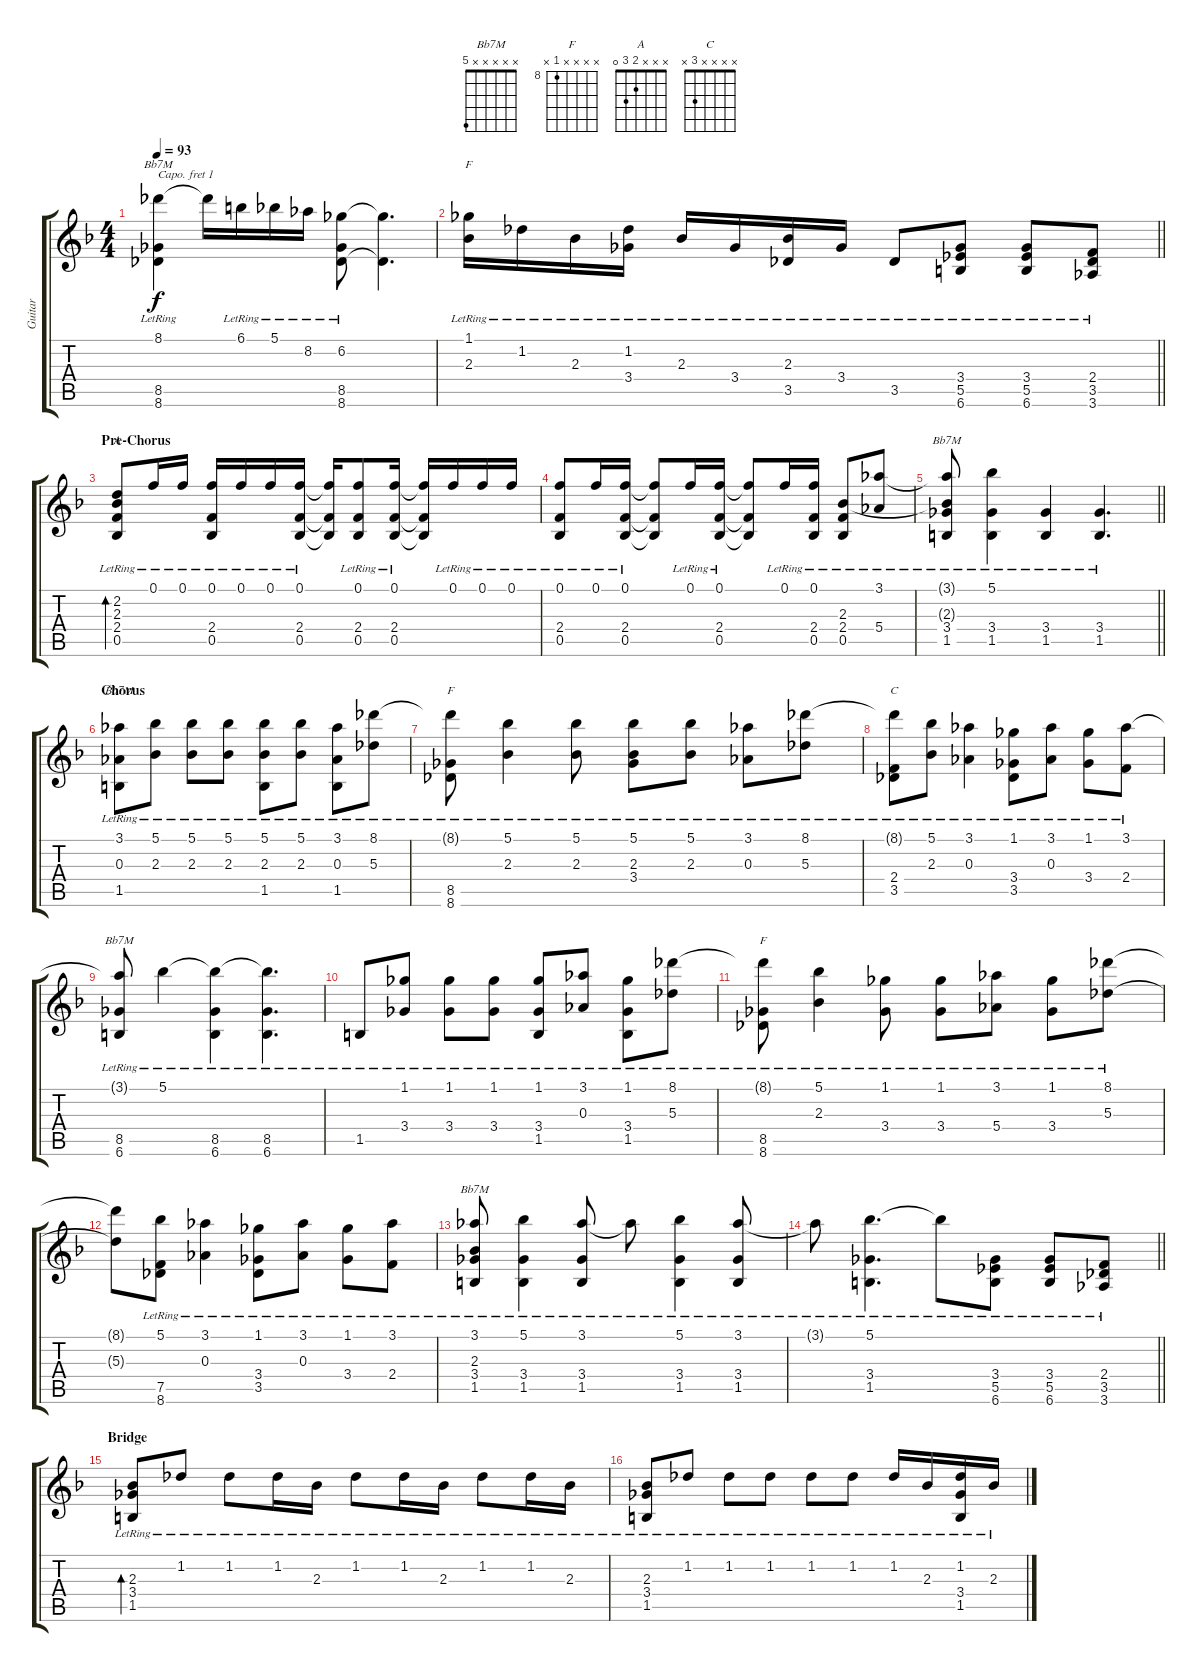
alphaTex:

\track ("Guitar" "Guitar") {instrument acousticguitarsteel}
\staff {score tabs}
\capo 1
\tuning (E4 B3 G3 D3 A2 E2) {hide}
\chord ("Bb7M" x 3 2 3 1 x)
\chord ("F" 1 x x x x x)
\chord ("A" x x x 2 3 0)
\chord ("Bb7M" 3 x x x 1 x)
\chord ("Bb7M" 3 x x 5 x 6) {firstfret 3}
\chord ("F" x x x x x x)
\chord ("C" x x x x 3 x)
\chord ("Bb7M" x x x x x x)
\chord ("F" x x x x 8 x) {firstfret 8}
\chord ("Bb7M" x x x x x 5)
\ts (4 4)
\tempo 93
\clef g2
\ks f
(8.1{lr} 8.5{lr} 8.6{lr}).4{ch "Bb7M" dy f} 8.1{t}.16 6.1{lr}.16 5.1{lr}.16 8.2{lr}.16 (6.2{lr} 8.5{lr} 8.6{lr}).8 (6.2{t} 8.6{t}).4{d} |
\barLineRight lightlight
(1.1{lr} 2.3{lr}).16{ch "F"} 1.2{lr}.16 2.3{lr}.16 (1.2{lr} 3.4{lr}).16 2.3{lr}.16 3.4{lr}.16 (2.3{lr} 3.5{lr}).16 3.4{lr}.16 3.5{lr}.8 (3.4{lr} 5.5{lr} 6.6{lr}).8 (3.4{lr} 5.5{lr} 6.6{lr}).8 (2.4{lr} 3.5{lr} 3.6{lr}).8 |
\section ("" "Pre-Chorus")
(2.2{lr} 2.3{lr} 2.4{lr} 0.5{lr}).8{bd 120 ch "A"} 0.1{lr}.16 0.1{lr}.16 (0.1{lr} 2.4{lr} 0.5{lr}).16 0.1{lr}.16 0.1{lr}.16 (0.1{lr} 2.4{lr} 0.5{lr}).16 (0.1{t} 2.4{t} 0.5{t}).16 (0.1{lr} 2.4{lr} 0.5{lr}).8 (0.1{lr} 2.4{lr} 0.5{lr}).16 (0.1{t} 2.4{t} 0.5{t}).16 0.1{lr}.16 0.1{lr}.16 0.1{lr}.16 |
(0.1{lr} 2.4{lr} 0.5{lr}).8 0.1{lr}.16 (0.1{lr} 2.4{lr} 0.5{lr}).16 (0.1{t} 2.4{t} 0.5{t}).8 0.1{lr}.16 (0.1{lr} 2.4{lr} 0.5{lr}).16 (0.1{t} 2.4{t} 0.5{t}).8 0.1{lr}.16 (0.1{lr} 2.4{lr} 0.5{lr}).16 (2.3{lr} 2.4{lr} 0.5{lr}).8 (3.1{lr} 5.4{lr}).8 |
\barLineRight lightlight
(3.1{t} 2.3{t} 3.4{lr} 1.5{lr}).8{ch "Bb7M"} (5.1{lr} 3.4{lr} 1.5{lr}).4 (3.4{lr} 1.5{lr}).4 (3.4{lr} 1.5{lr}).4{d} |
\section ("" "Chorus")
(3.1{lr} 0.3{lr} 1.5{lr}).8{ch "Bb7M"} (5.1{lr} 2.3{lr}).8 (5.1{lr} 2.3{lr}).8 (5.1{lr} 2.3{lr}).8 (5.1{lr} 2.3{lr} 1.5{lr}).8 (5.1{lr} 2.3{lr}).8 (3.1{lr} 0.3{lr} 1.5{lr}).8 (8.1{lr} 5.3{lr}).8 |
(8.1{lr t} 8.5{lr} 8.6{lr}).8{ch "F"} (5.1{lr} 2.3{lr}).4 (5.1{lr} 2.3{lr}).8 (5.1{lr} 2.3{lr} 3.4{lr}).8 (5.1{lr} 2.3{lr}).8 (3.1{lr} 0.3{lr}).8 (8.1{lr} 5.3{lr}).8 |
(8.1{lr t} 2.4{lr} 3.5{lr}).8{ch "C"} (5.1{lr} 2.3{lr}).8 (3.1{lr} 0.3{lr}).4 (1.1{lr} 3.4{lr} 3.5{lr}).8 (3.1{lr} 0.3{lr}).8 (1.1{lr} 3.4{lr}).8 (3.1{lr} 2.4{lr}).8 |
(3.1{lr t} 8.5{lr} 6.6{lr}).8{ch "Bb7M"} 5.1{lr}.4 (5.1{lr t} 8.5{lr} 6.6{lr}).4 (5.1{lr t} 8.5{lr} 6.6{lr}).4{d} |
1.5{lr}.8 (1.1{lr} 3.4{lr}).8 (1.1{lr} 3.4{lr}).8 (1.1{lr} 3.4{lr}).8 (1.1{lr} 3.4{lr} 1.5{lr}).8 (3.1{lr} 0.3{lr}).8 (1.1{lr} 3.4{lr} 1.5{lr}).8 (8.1{lr} 5.3{lr}).8 |
(8.1{lr t} 8.5{lr} 8.6{lr}).8{ch "F"} (5.1{lr} 2.3{lr}).4 (1.1{lr} 3.4{lr}).8 (1.1{lr} 3.4{lr}).8 (3.1{lr} 5.4{lr}).8 (1.1{lr} 3.4{lr}).8 (8.1{lr} 5.3{lr}).8 |
(8.1{t} 5.3{t}).8 (5.1{lr} 7.5{lr} 8.6{lr}).8 (3.1{lr} 0.3{lr}).4 (1.1{lr} 3.4{lr} 3.5{lr}).8 (3.1{lr} 0.3{lr}).8 (1.1{lr} 3.4{lr}).8 (3.1{lr} 2.4{lr}).8 |
(3.1{lr} 2.3{lr} 3.4{lr} 1.5{lr}).8{ch "Bb7M"} (5.1{lr} 3.4{lr} 1.5{lr}).4 (3.1{lr} 3.4{lr} 1.5{lr}).8 3.1{lr t}.8 (5.1{lr} 3.4{lr} 1.5{lr}).4 (3.1{lr} 3.4{lr} 1.5{lr}).8 |
\barLineRight lightlight
3.1{lr t}.8 (5.1{lr} 3.4{lr} 1.5{lr}).4{d} 5.1{lr t}.8 (3.4{lr} 5.5{lr} 6.6{lr}).8 (3.4{lr} 5.5{lr} 6.6{lr}).8 (2.4{lr} 3.5{lr} 3.6{lr}).8 |
\section ("" "Bridge")
(2.3{lr} 3.4{lr} 1.5{lr}).8{bd 120} 1.2{lr}.8 1.2{lr}.8 1.2{lr}.16 2.3{lr}.16 1.2{lr}.8 1.2{lr}.16 2.3{lr}.16 1.2{lr}.8 1.2{lr}.16 2.3{lr}.16 |
(2.3{lr} 3.4{lr} 1.5{lr}).8 1.2{lr}.8 1.2{lr}.8 1.2{lr}.8 1.2{lr}.8 1.2{lr}.8 1.2{lr}.16 2.3{lr}.16 (1.2{lr} 3.4{lr} 1.5{lr}).16 2.3{lr}.16
